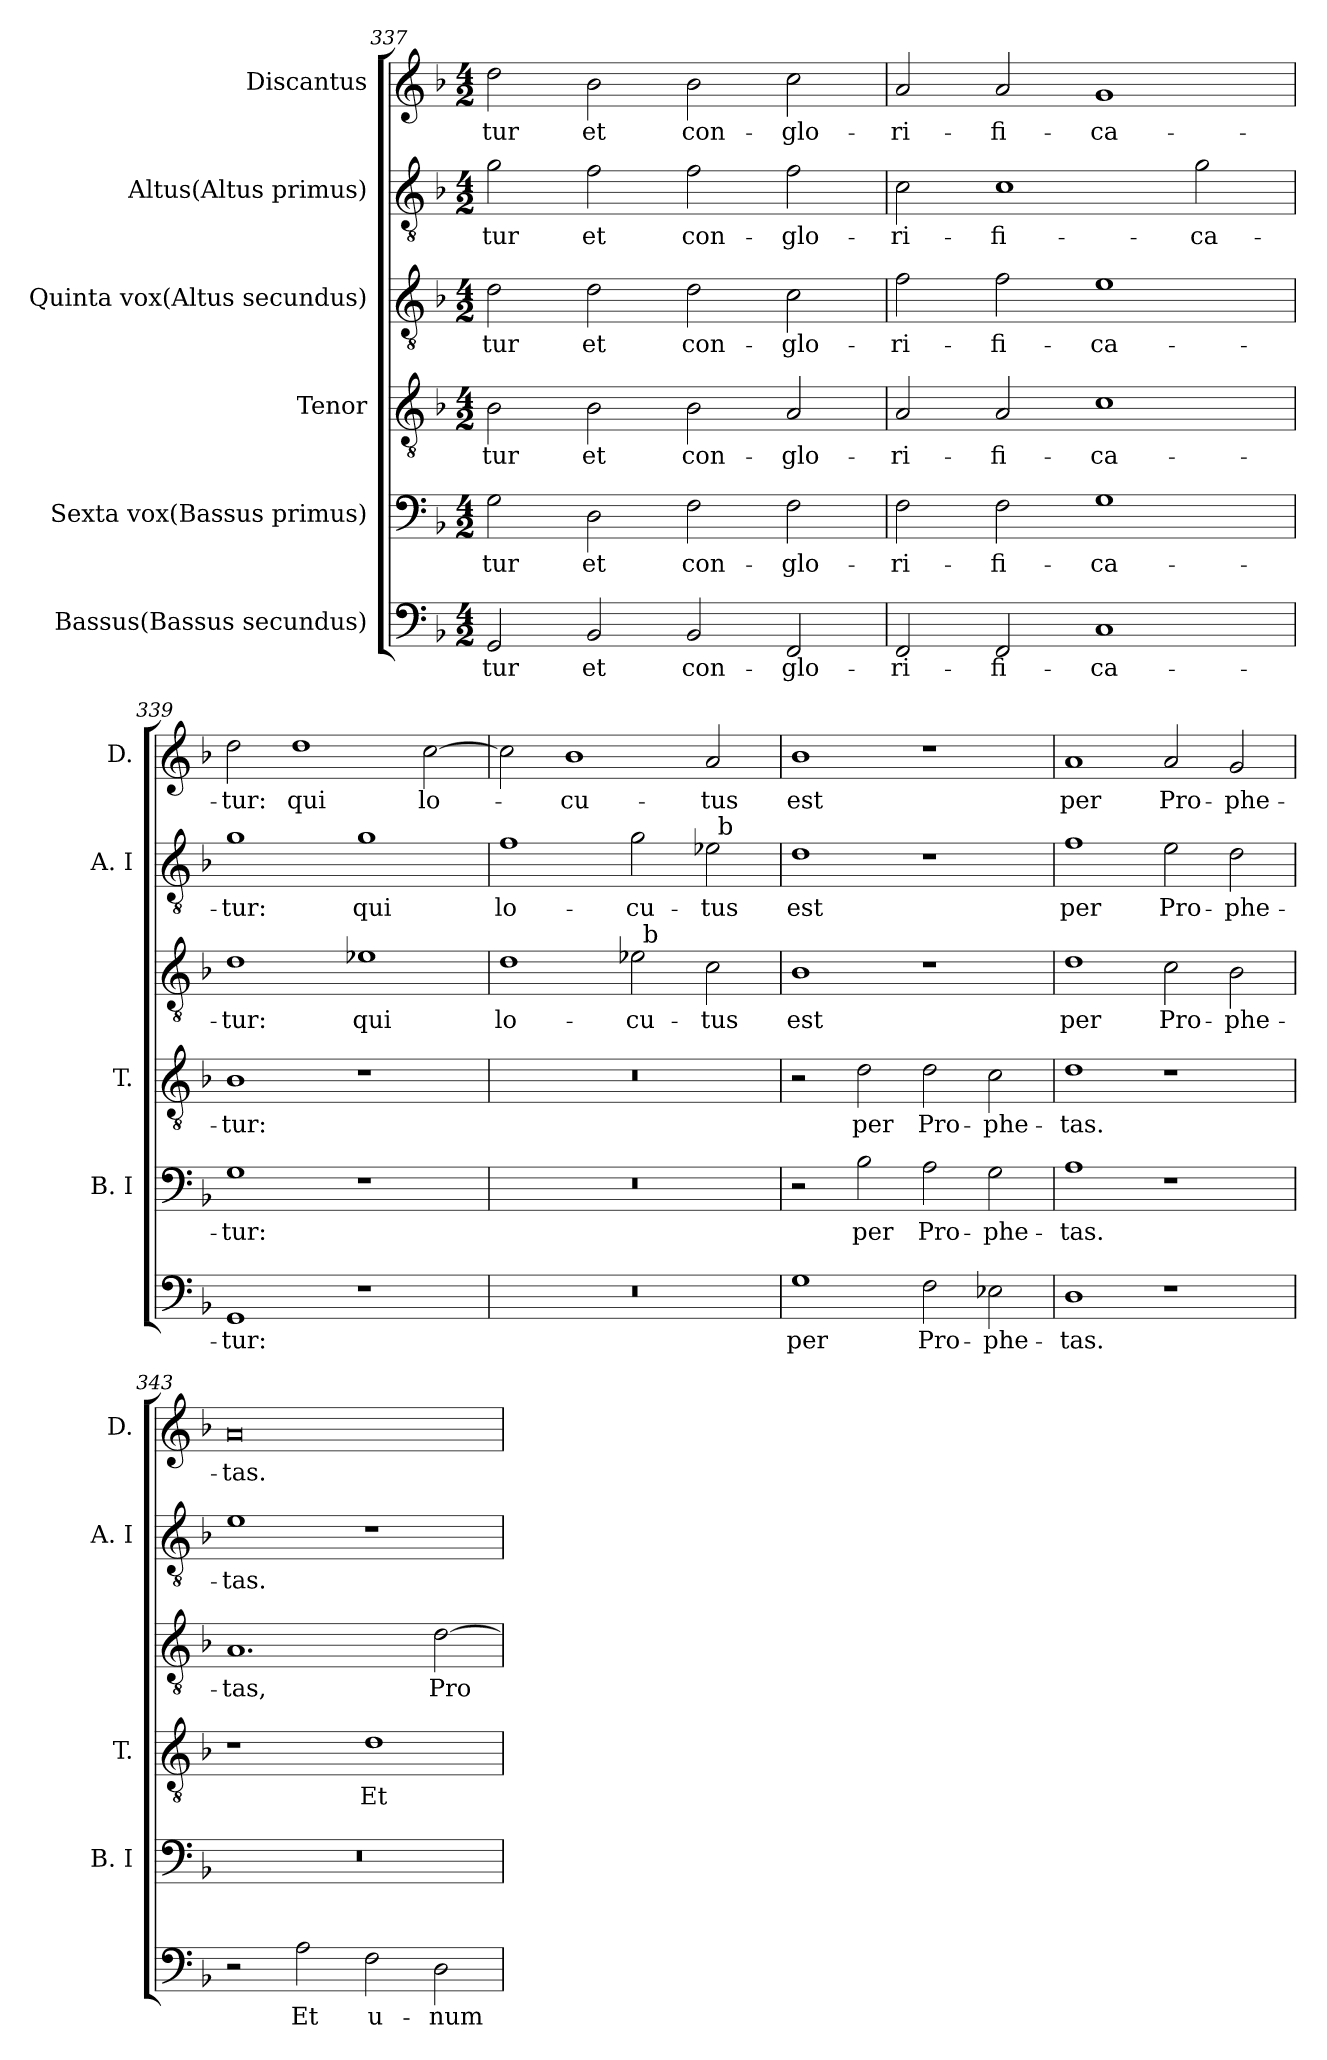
**kern	**text	**kern	**text	**kern	**text	**kern	**text	**kern	**text	**kern	**text
*part6	*part6	*part5	*part5	*part4	*part4	*part3	*part3	*part2	*part2	*part1	*part1
*staff6	*staff6	*staff5	*staff5	*staff4	*staff4	*staff3	*staff3	*staff2	*staff2	*staff1	*staff1
*I"Bassus(Bassus secundus)	*	*I"Sexta vox(Bassus primus)	*	*I"Tenor	*	*I"Quinta vox(Altus secundus)	*	*I"Altus(Altus primus)	*	*I"Discantus	*
*	*	*I'B. I	*	*I'T.	*	*	*	*I'A. I	*	*I'D.	*
*clefF4	*	*clefF4	*	*clefGv2	*	*clefGv2	*	*clefGv2	*	*clefG2	*
*	*	*	*	*ITrd7c12	*	*ITrd7c12	*	*ITrd7c12	*	*	*
*k[b-]	*	*k[b-]	*	*k[b-]	*	*k[b-]	*	*k[b-]	*	*k[b-]	*
*d:	*	*d:	*	*d:	*	*d:	*	*d:	*	*d:	*
*M4/2	*	*M4/2	*	*M4/2	*	*M4/2	*	*M4/2	*	*M4/2	*
=337	=337	=337	=337	=337	=337	=337	=337	=337	=337	=337	=337
!	!LO:LY:b	!	!LO:LY:b	!	!LO:LY:b	!	!LO:LY:b	!	!LO:LY:b	!	!LO:LY:b
2GG/	-tur	2G\	-tur	2BB-\	-tur	2D\	-tur	2G\	-tur	2dd\	-tur
!	!LO:LY:b	!	!LO:LY:b	!	!LO:LY:b	!	!LO:LY:b	!	!LO:LY:b	!	!LO:LY:b
2BB-/	et	2D\	et	2BB-\	et	2D\	et	2F\	et	2b-\	et
!	!LO:LY:b	!	!LO:LY:b	!	!LO:LY:b	!	!LO:LY:b	!	!LO:LY:b	!	!LO:LY:b
2BB-/	con-	2F\	con-	2BB-\	con-	2D\	con-	2F\	con-	2b-\	con-
!	!LO:LY:b	!	!LO:LY:b	!	!LO:LY:b	!	!LO:LY:b	!	!LO:LY:b	!	!LO:LY:b
2FF/	-glo-	2F\	-glo-	2AA/	-glo-	2C\	-glo-	2F\	-glo-	2cc\	-glo-
=338	=338	=338	=338	=338	=338	=338	=338	=338	=338	=338	=338
!	!LO:LY:b	!	!LO:LY:b	!	!LO:LY:b	!	!LO:LY:b	!	!LO:LY:b	!	!LO:LY:b
2FF/	-ri-	2F\	-ri-	2AA/	-ri-	2F\	-ri-	2C\	-ri-	2a/	-ri-
!	!LO:LY:b	!	!LO:LY:b	!	!LO:LY:b	!	!LO:LY:b	!	!LO:LY:b	!	!LO:LY:b
2FF/	-fi-	2F\	-fi-	2AA/	-fi-	2F\	-fi-	1C	-fi-	2a/	-fi-
!	!LO:LY:b	!	!LO:LY:b	!	!LO:LY:b	!	!LO:LY:b	!	!	!	!LO:LY:b
1C	-ca-	1G	-ca-	1C	-ca-	1E	-ca-	.	.	1g	-ca-
!	!	!	!	!	!	!	!	!	!LO:LY:b	!	!
.	.	.	.	.	.	.	.	2G\	-ca-	.	.
=339	=339	=339	=339	=339	=339	=339	=339	=339	=339	=339	=339
!	!LO:LY:b	!	!LO:LY:b	!	!LO:LY:b	!	!LO:LY:b	!	!LO:LY:b	!	!LO:LY:b
1GG	-tur:	1G	-tur:	1BB-	-tur:	1D	-tur:	1G	-tur:	2dd\	-tur:
!	!	!	!	!	!	!	!	!	!	!	!LO:LY:b
.	.	.	.	.	.	.	.	.	.	1dd	qui
!	!	!	!	!	!	!	!LO:LY:b	!	!LO:LY:b	!	!
1r	.	1r	.	1r	.	1E-X	qui	1G	qui	.	.
!	!	!	!	!	!	!	!	!	!	!	!LO:LY:b
.	.	.	.	.	.	.	.	.	.	[>2cc\	lo-
=340	=340	=340	=340	=340	=340	=340	=340	=340	=340	=340	=340
!LO:N:vis=1	!	!LO:N:vis=1	!	!LO:N:vis=1	!	!	!LO:LY:b	!	!LO:LY:b	!	!
*	*	*	*	*	*	*^	*	*^	*	*	*
0r	.	0r	.	0r	.	1D	1ryy	lo-	1F	1ryy	lo-	2cc\]	.
!	!	!	!	!	!	!	!	!	!	!	!	!	!LO:LY:b
.	.	.	.	.	.	.	.	.	.	.	.	1b-	-cu-
!	!	!	!	!	!	!	!	!LO:LY:b	!	!	!LO:LY:b	!	!
.	.	.	.	.	.	2E-\	32ryy	-cu-	2G\	2ryy	-cu-	.	.
!	!	!	!	!	!	!	!LO:TX:a:t=b	!	!	!	!	!	!
.	.	.	.	.	.	.	2ryy	.	.	.	.	.	.
!	!	!	!	!	!	!	!	!LO:LY:b	!	!	!LO:LY:b	!	!LO:LY:b
.	.	.	.	.	.	2C\	.	-tus	2E-\	32ryy	-tus	2a/	-tus
!	!	!	!	!	!	!	!	!	!	!LO:TX:a:t=b	!	!	!
.	.	.	.	.	.	.	4...ryy	.	.	4...ryy	.	.	.
!!LO:PB:g=z
=341	=341	=341	=341	=341	=341	=341	=341	=341	=341	=341	=341	=341	=341
!	!LO:LY:b	!	!	!	!	!	!	!LO:LY:b	!	!	!LO:LY:b	!	!LO:LY:b
*	*	*	*	*	*	*v	*v	*	*	*	*	*	*
*	*	*	*	*	*	*	*	*v	*v	*	*	*
1G	per	2r	.	2r	.	1BB-	est	1D	est	1b-	est
!	!	!	!LO:LY:b	!	!LO:LY:b	!	!	!	!	!	!
.	.	2B-\	per	2D\	per	.	.	.	.	.	.
!	!LO:LY:b	!	!LO:LY:b	!	!LO:LY:b	!	!	!	!	!	!
2F\	Pro-	2A\	Pro-	2D\	Pro-	1r	.	1r	.	1r	.
!	!LO:LY:b	!	!LO:LY:b	!	!LO:LY:b	!	!	!	!	!	!
2E-X\	-phe-	2G\	-phe-	2C\	-phe-	.	.	.	.	.	.
=342	=342	=342	=342	=342	=342	=342	=342	=342	=342	=342	=342
!	!LO:LY:b	!	!LO:LY:b	!	!LO:LY:b	!	!LO:LY:b	!	!LO:LY:b	!	!LO:LY:b
1D	-tas.	1A	-tas.	1D	-tas.	1D	per	1F	per	1a	per
!	!	!	!	!	!	!	!LO:LY:b	!	!LO:LY:b	!	!LO:LY:b
1r	.	1r	.	1r	.	2C\	Pro-	2E\	Pro-	2a/	Pro-
!	!	!	!	!	!	!	!LO:LY:b	!	!LO:LY:b	!	!LO:LY:b
.	.	.	.	.	.	2BB-\	-phe-	2D\	-phe-	2g/	-phe-
=343	=343	=343	=343	=343	=343	=343	=343	=343	=343	=343	=343
!	!	!LO:N:vis=1	!	!	!	!	!LO:LY:b	!	!LO:LY:b	!	!LO:LY:b
2r	.	0r	.	1r	.	1.AA	-tas,	1E	-tas.	0a	-tas.
!	!LO:LY:b	!	!	!	!	!	!	!	!	!	!
2A\	Et	.	.	.	.	.	.	.	.	.	.
!	!LO:LY:b	!	!	!	!LO:LY:b	!	!	!	!	!	!
2F\	u-	.	.	1D	Et	.	.	1r	.	.	.
!	!LO:LY:b	!	!	!	!	!	!LO:LY:b	!	!	!	!
2D\	-num	.	.	.	.	[>2D\	Pro-	.	.	.	.
=	=	=	=	=	=	=	=	=	=	=	=
*-	*-	*-	*-	*-	*-	*-	*-	*-	*-	*-	*-
